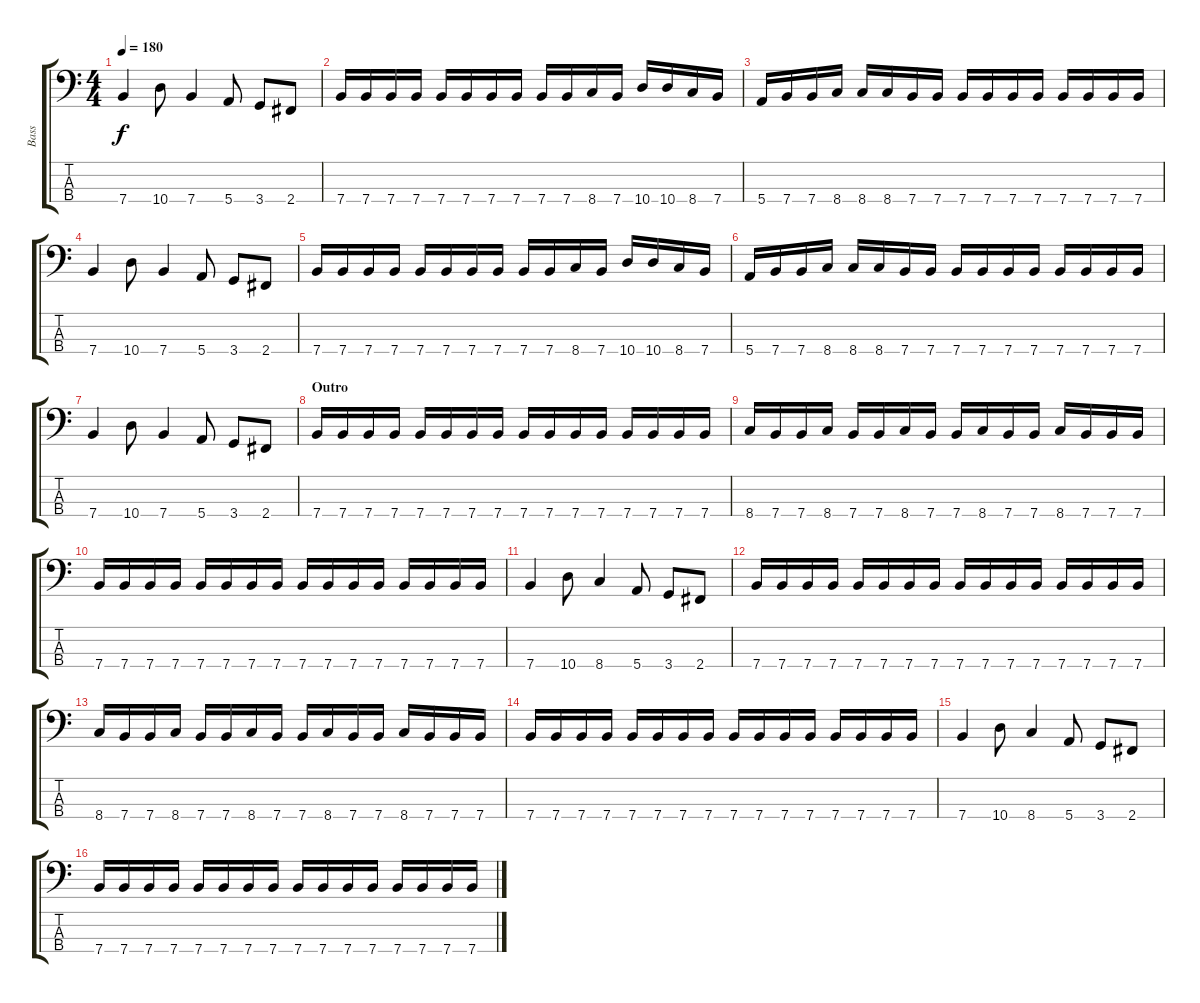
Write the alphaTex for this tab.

\track ("Bass" "Bass") {instrument electricbassfinger}
\staff {score tabs}
\tuning (G2 D2 A1 E1) {hide}
\ts (4 4)
\tempo 180
\clef f4
\ks c
7.4.4{dy f} 10.4.8 7.4.4 5.4.8 3.4.8 2.4.8 |
7.4.16 7.4.16 7.4.16 7.4.16 7.4.16 7.4.16 7.4.16 7.4.16 7.4.16 7.4.16 8.4.16 7.4.16 10.4.16 10.4.16 8.4.16 7.4.16 |
5.4.16 7.4.16 7.4.16 8.4.16 8.4.16 8.4.16 7.4.16 7.4.16 7.4.16 7.4.16 7.4.16 7.4.16 7.4.16 7.4.16 7.4.16 7.4.16 |
7.4.4 10.4.8 7.4.4 5.4.8 3.4.8 2.4.8 |
7.4.16 7.4.16 7.4.16 7.4.16 7.4.16 7.4.16 7.4.16 7.4.16 7.4.16 7.4.16 8.4.16 7.4.16 10.4.16 10.4.16 8.4.16 7.4.16 |
5.4.16 7.4.16 7.4.16 8.4.16 8.4.16 8.4.16 7.4.16 7.4.16 7.4.16 7.4.16 7.4.16 7.4.16 7.4.16 7.4.16 7.4.16 7.4.16 |
7.4.4 10.4.8 7.4.4 5.4.8 3.4.8 2.4.8 |
\section ("" "Outro")
7.4.16 7.4.16 7.4.16 7.4.16 7.4.16 7.4.16 7.4.16 7.4.16 7.4.16 7.4.16 7.4.16 7.4.16 7.4.16 7.4.16 7.4.16 7.4.16 |
8.4.16 7.4.16 7.4.16 8.4.16 7.4.16 7.4.16 8.4.16 7.4.16 7.4.16 8.4.16 7.4.16 7.4.16 8.4.16 7.4.16 7.4.16 7.4.16 |
7.4.16 7.4.16 7.4.16 7.4.16 7.4.16 7.4.16 7.4.16 7.4.16 7.4.16 7.4.16 7.4.16 7.4.16 7.4.16 7.4.16 7.4.16 7.4.16 |
7.4.4 10.4.8 8.4.4 5.4.8 3.4.8 2.4.8 |
7.4.16 7.4.16 7.4.16 7.4.16 7.4.16 7.4.16 7.4.16 7.4.16 7.4.16 7.4.16 7.4.16 7.4.16 7.4.16 7.4.16 7.4.16 7.4.16 |
8.4.16 7.4.16 7.4.16 8.4.16 7.4.16 7.4.16 8.4.16 7.4.16 7.4.16 8.4.16 7.4.16 7.4.16 8.4.16 7.4.16 7.4.16 7.4.16 |
7.4.16 7.4.16 7.4.16 7.4.16 7.4.16 7.4.16 7.4.16 7.4.16 7.4.16 7.4.16 7.4.16 7.4.16 7.4.16 7.4.16 7.4.16 7.4.16 |
7.4.4 10.4.8 8.4.4 5.4.8 3.4.8 2.4.8 |
7.4.16 7.4.16 7.4.16 7.4.16 7.4.16 7.4.16 7.4.16 7.4.16 7.4.16 7.4.16 7.4.16 7.4.16 7.4.16 7.4.16 7.4.16 7.4.16
